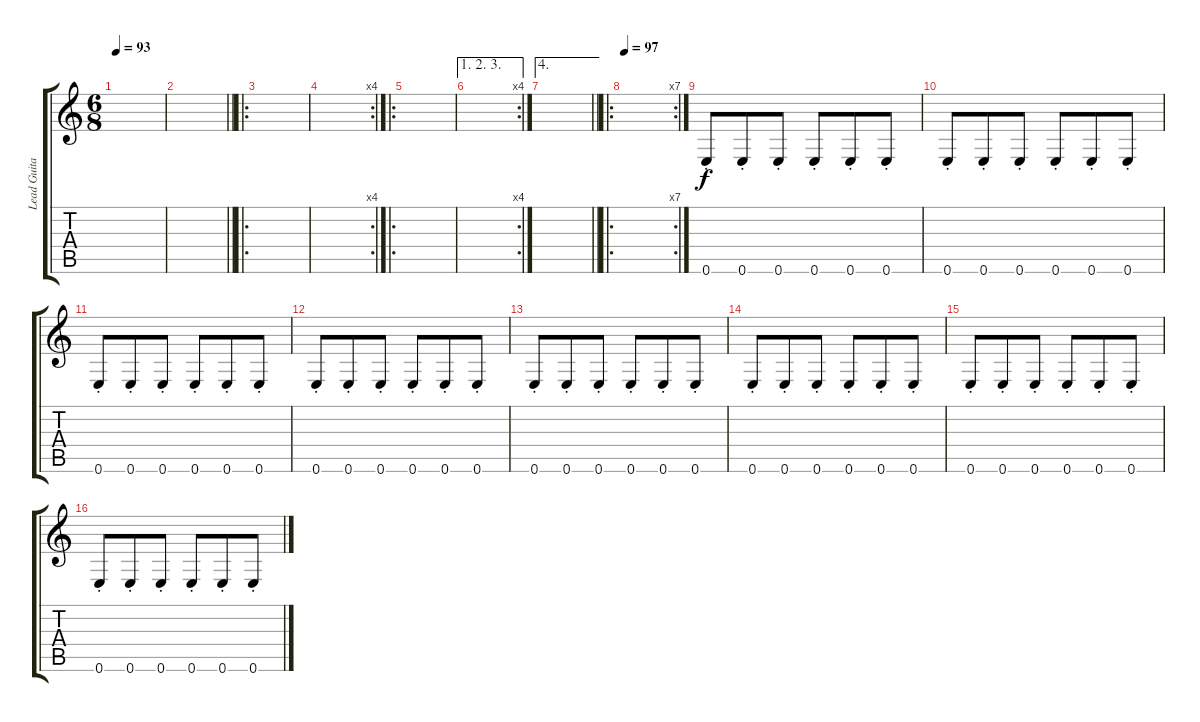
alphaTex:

\track ("Lead Guitar 1 [Peter Lindgrent]" "Lead Guita") {instrument distortionguitar}
\staff {score tabs}
\tuning (E4 B3 G3 D3 A2 E2) {hide}
\ts (6 8)
\tempo 93
\clef g2
\ks c
|
\barLineRight lightlight
|
\ro
|
\rc 4
|
\ro
|
\ae (1 2 3)
\rc 4
|
\ae 4
\barLineRight lightlight
|
\ro
\rc 7
\tempo 97
|
0.6{st}.8 0.6{st}.8 0.6{st}.8 0.6{st}.8 0.6{st}.8 0.6{st}.8 |
0.6{st}.8 0.6{st}.8 0.6{st}.8 0.6{st}.8 0.6{st}.8 0.6{st}.8 |
0.6{st}.8 0.6{st}.8 0.6{st}.8 0.6{st}.8 0.6{st}.8 0.6{st}.8 |
0.6{st}.8 0.6{st}.8 0.6{st}.8 0.6{st}.8 0.6{st}.8 0.6{st}.8 |
0.6{st}.8 0.6{st}.8 0.6{st}.8 0.6{st}.8 0.6{st}.8 0.6{st}.8 |
0.6{st}.8 0.6{st}.8 0.6{st}.8 0.6{st}.8 0.6{st}.8 0.6{st}.8 |
0.6{st}.8 0.6{st}.8 0.6{st}.8 0.6{st}.8 0.6{st}.8 0.6{st}.8 |
0.6{st}.8 0.6{st}.8 0.6{st}.8 0.6{st}.8 0.6{st}.8 0.6{st}.8
